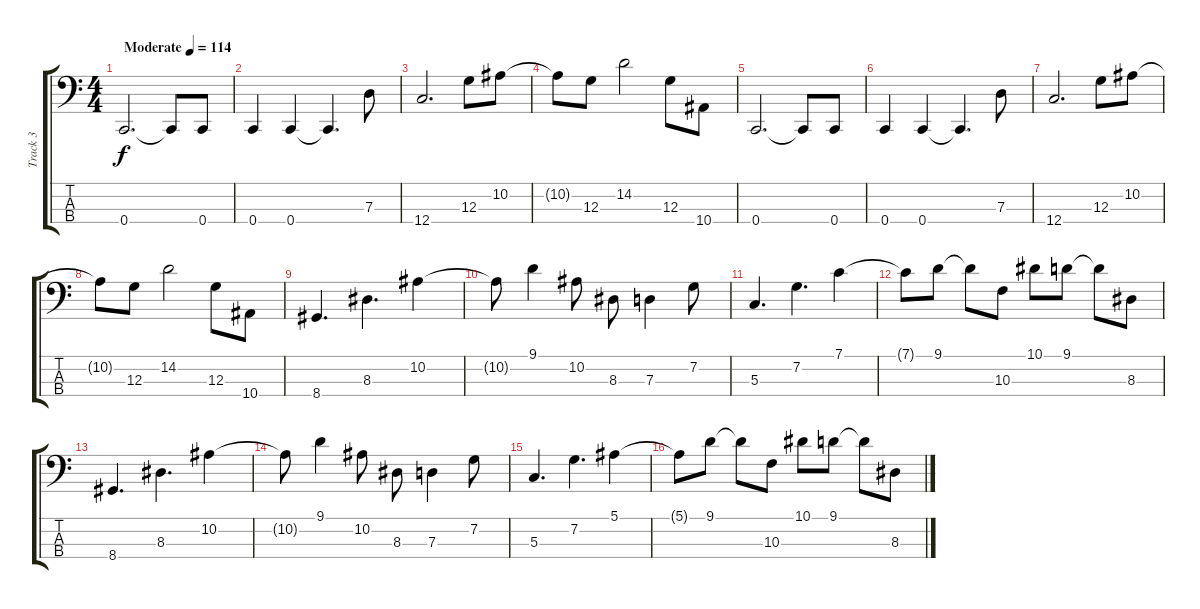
\track ("Track 3" "Track 3") {instrument electricbassfinger}
\staff {score tabs}
\tuning (F2 C2 G1 C1) {hide}
\ts (4 4)
\tempo (114 "Moderate")
\clef f4
\ks c
0.4.2{d dy f instrument electricbassfinger} 0.4{t}.8 0.4.8 |
0.4.4 0.4.4 0.4{t}.4{d} 7.3.8 |
12.4.2{d} 12.3.8 10.2.8 |
10.2{t}.8 12.3.8 14.2.2 12.3.8 10.4.8 |
0.4.2{d} 0.4{t}.8 0.4.8 |
0.4.4 0.4.4 0.4{t}.4{d} 7.3.8 |
12.4.2{d} 12.3.8 10.2.8 |
10.2{t}.8 12.3.8 14.2.2 12.3.8 10.4.8 |
8.4.4{d} 8.3.4{d} 10.2.4 |
10.2{t}.8 9.1.4 10.2.8 8.3.8 7.3.4 7.2.8 |
5.3.4{d} 7.2.4{d} 7.1.4 |
7.1{t}.8 9.1.8 9.1{t}.8 10.3.8 10.1.8 9.1.8 9.1{t}.8 8.3.8 |
8.4.4{d} 8.3.4{d} 10.2.4 |
10.2{t}.8 9.1.4 10.2.8 8.3.8 7.3.4 7.2.8 |
5.3.4{d} 7.2.4{d} 5.1.4 |
5.1{t}.8 9.1.8 9.1{t}.8 10.3.8 10.1.8 9.1.8 9.1{t}.8 8.3.8
